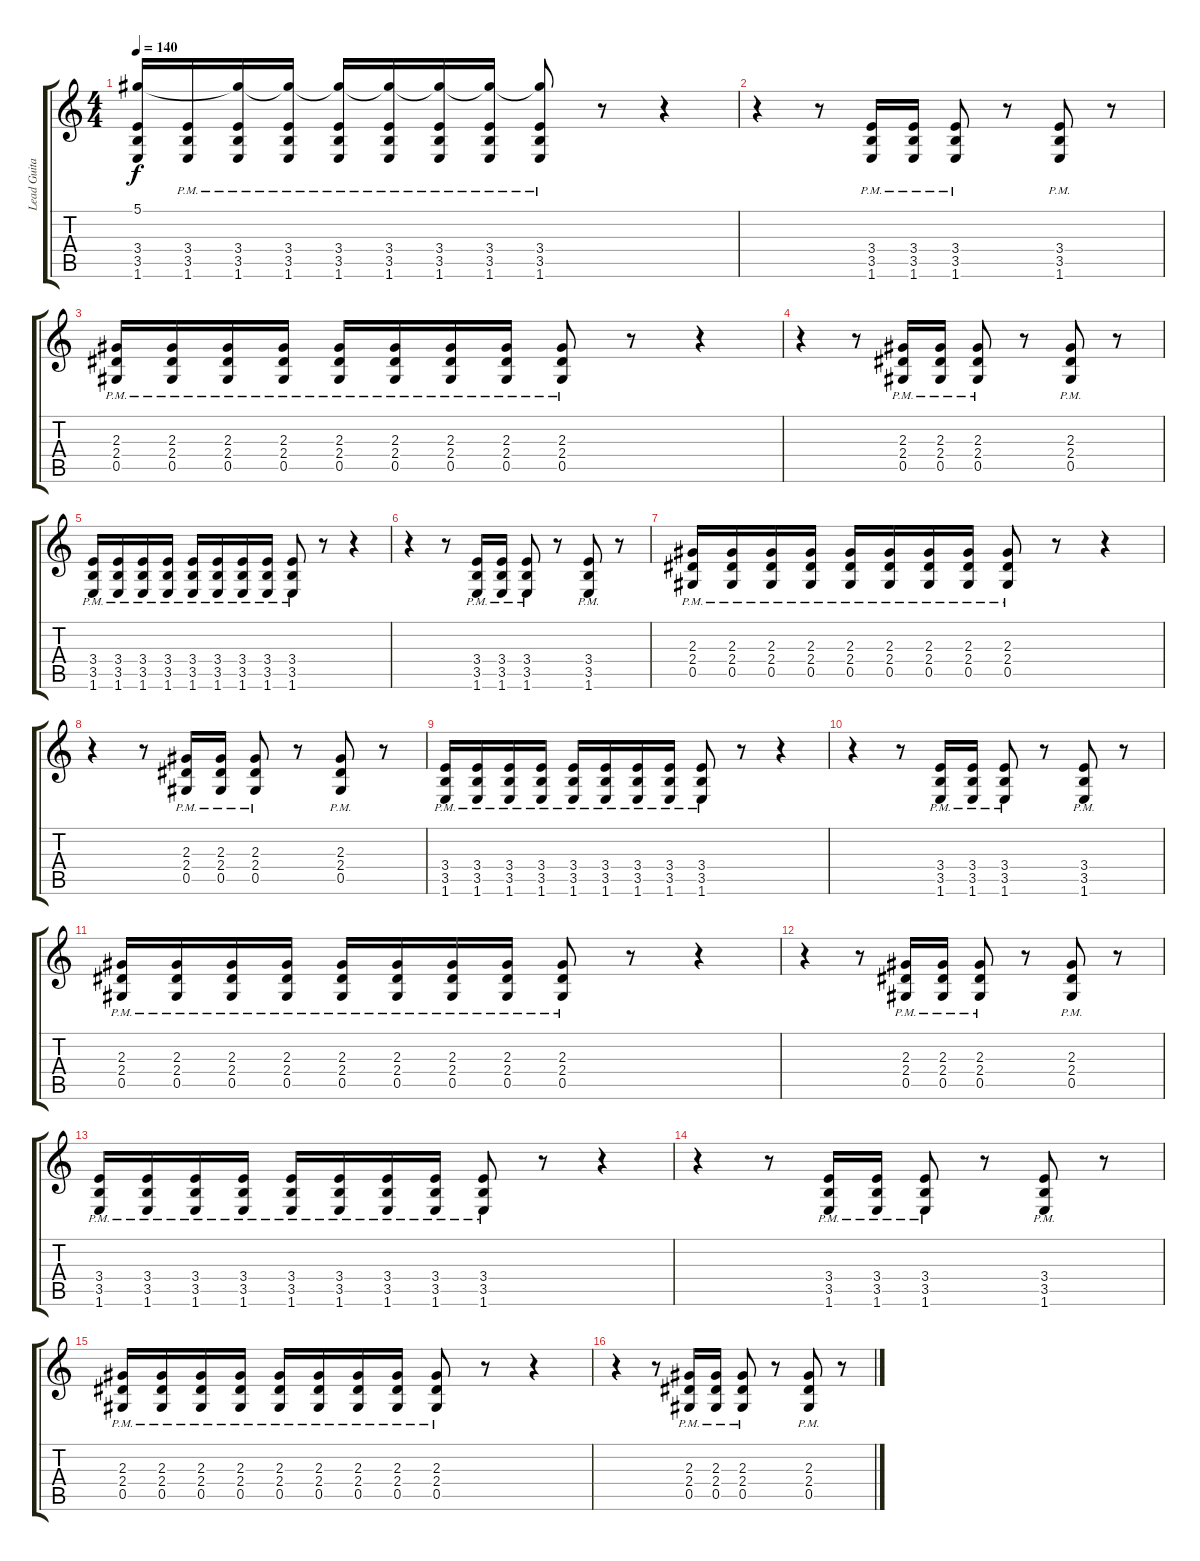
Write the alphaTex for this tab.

\track ("Lead Guitar" "Lead Guita") {instrument electricguitarclean}
\staff {score tabs}
\tuning (Eb4 Bb3 Gb3 Db3 Ab2 Eb2) {hide}
\ts (4 4)
\tempo 140
\clef g2
\ks c
(5.1 3.4 3.5 1.6).16{dy f} (3.4{pm} 3.5{pm} 1.6{pm}).16 (5.1{t} 3.4{pm} 3.5{pm} 1.6{pm}).16 (5.1{t} 3.4{pm} 3.5{pm} 1.6{pm}).16 (5.1{t} 3.4{pm} 3.5{pm} 1.6{pm}).16 (5.1{t} 3.4{pm} 3.5{pm} 1.6{pm}).16 (5.1{t} 3.4{pm} 3.5{pm} 1.6{pm}).16 (5.1{t} 3.4{pm} 3.5{pm} 1.6{pm}).16 (5.1{t} 3.4{pm} 3.5{pm} 1.6{pm}).8 r.8 r.4 |
r.4 r.8 (3.4{pm} 3.5{pm} 1.6{pm}).16 (3.4{pm} 3.5{pm} 1.6{pm}).16 (3.4{pm} 3.5{pm} 1.6{pm}).8 r.8 (3.4{pm} 3.5{pm} 1.6{pm}).8 r.8 |
(2.3{pm} 2.4{pm} 0.5{pm}).16 (2.3{pm} 2.4{pm} 0.5{pm}).16 (2.3{pm} 2.4{pm} 0.5{pm}).16 (2.3{pm} 2.4{pm} 0.5{pm}).16 (2.3{pm} 2.4{pm} 0.5{pm}).16 (2.3{pm} 2.4{pm} 0.5{pm}).16 (2.3{pm} 2.4{pm} 0.5{pm}).16 (2.3{pm} 2.4{pm} 0.5{pm}).16 (2.3{pm} 2.4{pm} 0.5{pm}).8 r.8 r.4 |
r.4 r.8 (2.3{pm} 2.4{pm} 0.5{pm}).16 (2.3{pm} 2.4{pm} 0.5{pm}).16 (2.3{pm} 2.4{pm} 0.5{pm}).8 r.8 (2.3{pm} 2.4{pm} 0.5{pm}).8 r.8 |
(3.4{pm} 3.5{pm} 1.6{pm}).16 (3.4{pm} 3.5{pm} 1.6{pm}).16 (3.4{pm} 3.5{pm} 1.6{pm}).16 (3.4{pm} 3.5{pm} 1.6{pm}).16 (3.4{pm} 3.5{pm} 1.6{pm}).16 (3.4{pm} 3.5{pm} 1.6{pm}).16 (3.4{pm} 3.5{pm} 1.6{pm}).16 (3.4{pm} 3.5{pm} 1.6{pm}).16 (3.4{pm} 3.5{pm} 1.6{pm}).8 r.8 r.4 |
r.4 r.8 (3.4{pm} 3.5{pm} 1.6{pm}).16 (3.4{pm} 3.5{pm} 1.6{pm}).16 (3.4{pm} 3.5{pm} 1.6{pm}).8 r.8 (3.4{pm} 3.5{pm} 1.6{pm}).8 r.8 |
(2.3{pm} 2.4{pm} 0.5{pm}).16 (2.3{pm} 2.4{pm} 0.5{pm}).16 (2.3{pm} 2.4{pm} 0.5{pm}).16 (2.3{pm} 2.4{pm} 0.5{pm}).16 (2.3{pm} 2.4{pm} 0.5{pm}).16 (2.3{pm} 2.4{pm} 0.5{pm}).16 (2.3{pm} 2.4{pm} 0.5{pm}).16 (2.3{pm} 2.4{pm} 0.5{pm}).16 (2.3{pm} 2.4{pm} 0.5{pm}).8 r.8 r.4 |
r.4 r.8 (2.3{pm} 2.4{pm} 0.5{pm}).16 (2.3{pm} 2.4{pm} 0.5{pm}).16 (2.3{pm} 2.4{pm} 0.5{pm}).8 r.8 (2.3{pm} 2.4{pm} 0.5{pm}).8 r.8 |
(3.4{pm} 3.5{pm} 1.6{pm}).16 (3.4{pm} 3.5{pm} 1.6{pm}).16 (3.4{pm} 3.5{pm} 1.6{pm}).16 (3.4{pm} 3.5{pm} 1.6{pm}).16 (3.4{pm} 3.5{pm} 1.6{pm}).16 (3.4{pm} 3.5{pm} 1.6{pm}).16 (3.4{pm} 3.5{pm} 1.6{pm}).16 (3.4{pm} 3.5{pm} 1.6{pm}).16 (3.4{pm} 3.5{pm} 1.6{pm}).8 r.8 r.4 |
r.4 r.8 (3.4{pm} 3.5{pm} 1.6{pm}).16 (3.4{pm} 3.5{pm} 1.6{pm}).16 (3.4{pm} 3.5{pm} 1.6{pm}).8 r.8 (3.4{pm} 3.5{pm} 1.6{pm}).8 r.8 |
(2.3{pm} 2.4{pm} 0.5{pm}).16 (2.3{pm} 2.4{pm} 0.5{pm}).16 (2.3{pm} 2.4{pm} 0.5{pm}).16 (2.3{pm} 2.4{pm} 0.5{pm}).16 (2.3{pm} 2.4{pm} 0.5{pm}).16 (2.3{pm} 2.4{pm} 0.5{pm}).16 (2.3{pm} 2.4{pm} 0.5{pm}).16 (2.3{pm} 2.4{pm} 0.5{pm}).16 (2.3{pm} 2.4{pm} 0.5{pm}).8 r.8 r.4 |
r.4 r.8 (2.3{pm} 2.4{pm} 0.5{pm}).16 (2.3{pm} 2.4{pm} 0.5{pm}).16 (2.3{pm} 2.4{pm} 0.5{pm}).8 r.8 (2.3{pm} 2.4{pm} 0.5{pm}).8 r.8 |
(3.4{pm} 3.5{pm} 1.6{pm}).16 (3.4{pm} 3.5{pm} 1.6{pm}).16 (3.4{pm} 3.5{pm} 1.6{pm}).16 (3.4{pm} 3.5{pm} 1.6{pm}).16 (3.4{pm} 3.5{pm} 1.6{pm}).16 (3.4{pm} 3.5{pm} 1.6{pm}).16 (3.4{pm} 3.5{pm} 1.6{pm}).16 (3.4{pm} 3.5{pm} 1.6{pm}).16 (3.4{pm} 3.5{pm} 1.6{pm}).8 r.8 r.4 |
r.4 r.8 (3.4{pm} 3.5{pm} 1.6{pm}).16 (3.4{pm} 3.5{pm} 1.6{pm}).16 (3.4{pm} 3.5{pm} 1.6{pm}).8 r.8 (3.4{pm} 3.5{pm} 1.6{pm}).8 r.8 |
(2.3{pm} 2.4{pm} 0.5{pm}).16 (2.3{pm} 2.4{pm} 0.5{pm}).16 (2.3{pm} 2.4{pm} 0.5{pm}).16 (2.3{pm} 2.4{pm} 0.5{pm}).16 (2.3{pm} 2.4{pm} 0.5{pm}).16 (2.3{pm} 2.4{pm} 0.5{pm}).16 (2.3{pm} 2.4{pm} 0.5{pm}).16 (2.3{pm} 2.4{pm} 0.5{pm}).16 (2.3{pm} 2.4{pm} 0.5{pm}).8 r.8 r.4 |
r.4 r.8 (2.3{pm} 2.4{pm} 0.5{pm}).16 (2.3{pm} 2.4{pm} 0.5{pm}).16 (2.3{pm} 2.4{pm} 0.5{pm}).8 r.8 (2.3{pm} 2.4{pm} 0.5{pm}).8 r.8
